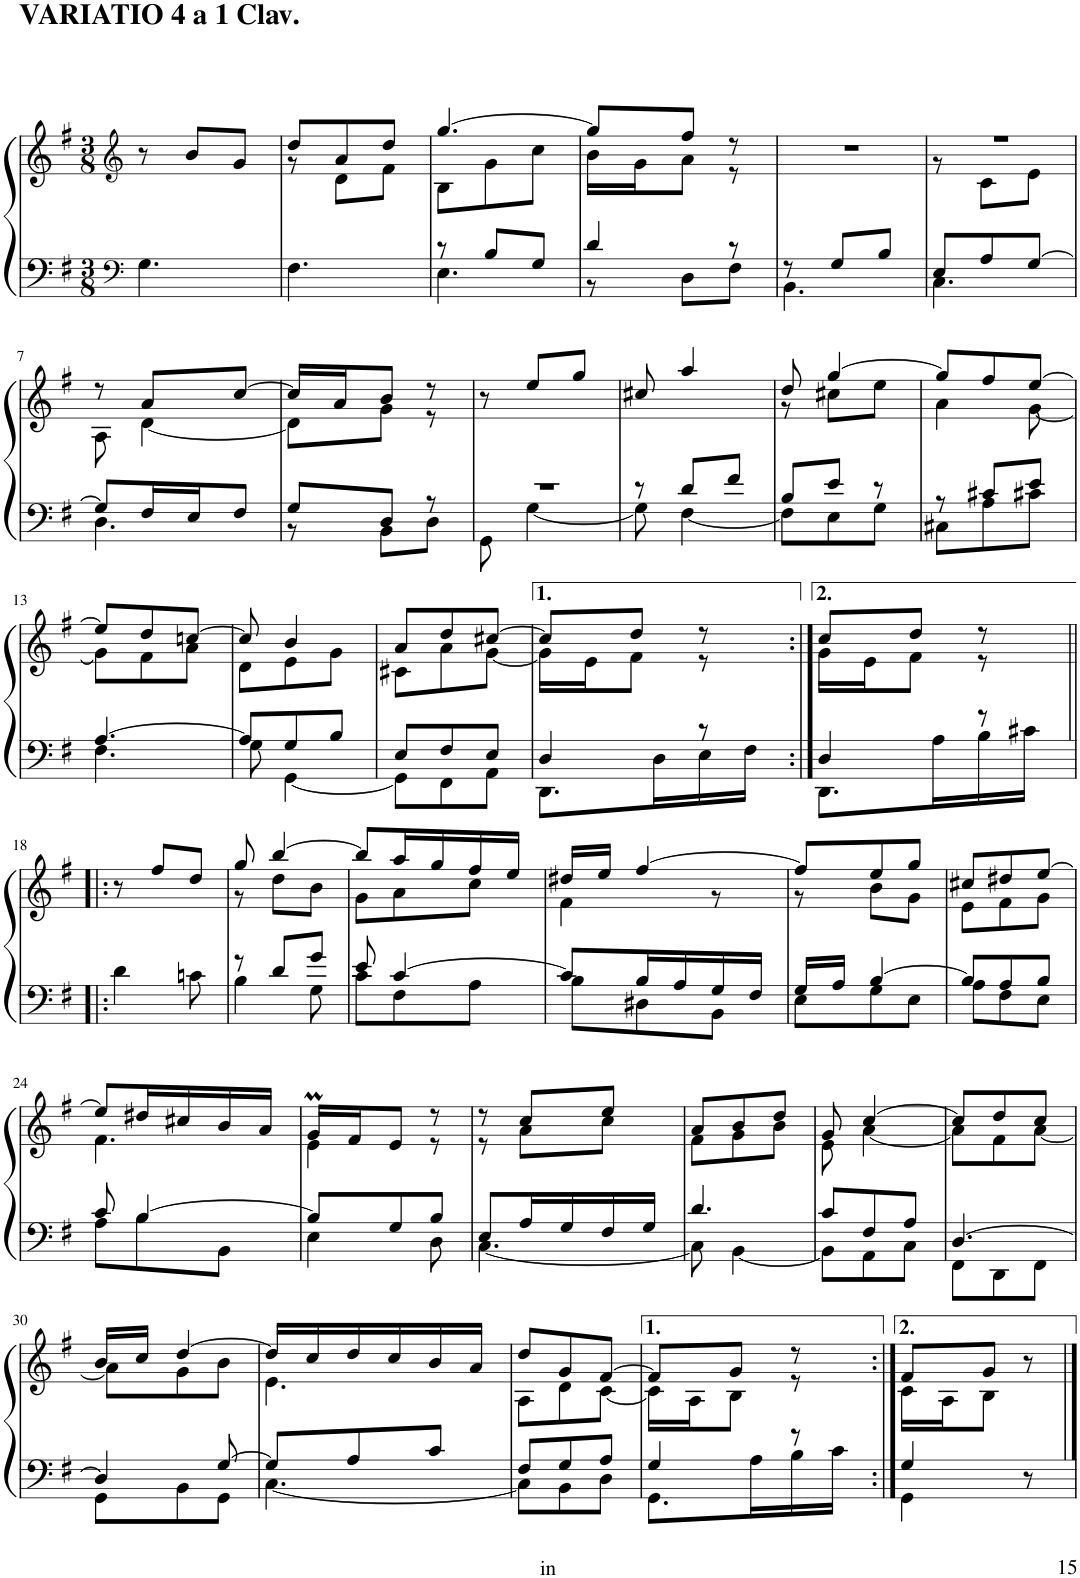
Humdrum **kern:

**kern	**kern
*part1	*part1
*staff2	*staff1
*I"Piano	*
*I'Pno	*
!!LO:PB:g=z
*clefF4	*clefG2
*k[f#]	*k[f#]
*M3/8	*M3/8
=1	=1
4.G\	8r
.	8b/L
.	8g/J
=2	=2
*	*^
4.F#\	8dd/L	8r
.	8a/	8d\L
.	8dd/J	8f#\J
=3	=3	=3
*^	*	*
8r	4.E\	[4.gg/	8B\L
8B/L	.	.	8g\
8G/J	.	.	8cc\J
=4	=4	=4	=4
4d/	8r	8gg/L]	16b\LL
.	.	.	16g\J
.	8D\L	8ff#/J	8a\J
8r	8F#\J	8r	8r
*	*	*v	*v
=5	=5	=5
8r	4.BB\	4.r
8G/L	.	.
8B/J	.	.
=6	=6	=6
*	*	*^
8E/L	4.C\	4.r	8r
8A/	.	.	8c\L
[8G/J	.	.	8e\J
!!LO:LB:g=z	!!
=7	=7	=7	=7
8G/L]	4.D\	8r	8A\
16F#/L	.	8a/L	[4d\
16E/J	.	.	.
8F#/J	.	[8cc/J	.
=8	=8	=8	=8
8G/L	8r	16cc/LL]	8d\L]
.	.	16a/J	.
8D/J	8BB\L	8b/J	8g\J
8r	8D\J	8r	8r
*	*	*v	*v
=9	=9	=9
4.r	8GG\	8r
.	[4G\	8ee/L
.	.	8gg/J
=10	=10	=10
8r	8G\]	8cc#X/
8d/L	[4F#\	4aa/
8f#/J	.	.
=11	=11	=11
*	*	*^
8B/L	8F#\L]	8dd/	8r
8e/J	8E\	[4gg/	8cc#X\L
8r	8G\J	.	8ee\J
=12	=12	=12	=12
8r	8C#X\L	8gg/L]	4a\
8c#X/L	8A\	8ff#/	.
8e/J	8c#X\J	[8ee/J	[8g\
!!LO:LB:g=z	!!
=13	=13	=13	=13
[4.A/	4.F#\	8ee/L]	8g\L]
.	.	8dd/	8f#\
.	.	[8ccn/J	8a\J
=14	=14	=14	=14
8A/L]	8G\	8cc/]	8d\L
8G/	[4GG\	4b/	8e\
8B/J	.	.	8g\J
=15	=15	=15	=15
8E/L	8GG\L]	8a/L	8c#X\L
8F#/	8FF#\	8dd/	8a\
8E/J	8AA\J	[8cc#X/J	[8g\J
=16	=16	=16	=16
4D/	8.DD\L	8cc#/L]	16g\LL]
.	.	.	16e\J
.	.	8dd/J	8f#\J
.	16D\L	.	.
8r	16E\	8r	8r
.	16F#\JJ	.	.
=17:|!	=17:|!	=17:|!	=17:|!
4D/	8.DD\L	8cc/L	16g\LL
.	.	.	16e\J
.	.	8dd/J	8f#\J
.	16A\L	.	.
8r	16B\	8r	8r
.	16c#X\JJ	.	.
*	*	*v	*v
!!LO:LB:g=z
=18!|:	=18!|:	=18!|:
4.ryy	4d\	8r
.	.	8ff#/L
.	8cn\	8dd/J
=19	=19	=19
*	*	*^
8r	4B\	8gg/	8r
8d/L	.	[4bb/	8dd\L
8g/J	8G\	.	8b\J
=20	=20	=20	=20
8e/	8c\L	8bb/L]	8g\L
[4c/	8F#\	16aa/L	8a\
.	.	16gg/	.
.	8A\J	16ff#/	8cc\J
.	.	16ee/JJ	.
=21	=21	=21	=21
8c/L]	8B\L	16dd#X/LL	4f#\
.	.	16ee/JJ	.
16B/L	8D#X\	[4ff#/	.
16A/	.	.	.
16G/	8BB\J	.	8r
16F#/JJ	.	.	.
=22	=22	=22	=22
16G/LL	8E\L	8ff#/L]	8r
16A/JJ	.	.	.
[4B/	8G\	8ee/	8b\L
.	8E\J	8gg/J	8g\J
=23	=23	=23	=23
8B/L]	8A\L	8cc#X/L	8e\L
8A/	8F#\	8dd#X/	8f#\
8B/J	8E\J	[8ee/J	8g\J
!!LO:LB:g=z	!!
=24	=24	=24	=24
8c/	8A\L	8ee/L]	4.f#\
[4B/	8B\	16dd#X/L	.
.	.	16cc#X/	.
.	8BB\J	16b/	.
.	.	16a/JJ	.
=25	=25	=25	=25
8B/L]	4E\	16gM/LL	4e\
.	.	16f#/J	.
8G/	.	8e/J	.
8B/J	8D\	8r	8r
=26	=26	=26	=26
8E/L	[4.C\	8r	8r
16A/L	.	8cc/L	8a\L
16G/	.	.	.
16F#/	.	8ee/J	8cc\J
16G/JJ	.	.	.
=27	=27	=27	=27
4.d/	8C\]	8a/L	8f#\L
.	[4BB\	8b/	8g\
.	.	8dd/J	8b\J
=28	=28	=28	=28
8c/L	8BB\L]	8g/	8e\
8F#/	8AA\	[4cc/	[4a\
8A/J	8C\J	.	.
=29	=29	=29	=29
[4.D/	8FF#\L	8cc/L]	8a\L]
.	8DD\	8dd/	8f#\
.	8FF#\J	8cc/J	[8a\J
!!LO:LB:g=z	!!
=30	=30	=30	=30
4D/]	8GG\L	16b/LL	8a\L]
.	.	16cc/JJ	.
.	8BB\	[4dd/	8g\
[8G/	8GG\J	.	8b\J
=31	=31	=31	=31
8G/L]	[4.C\	16dd/LL]	4.e\
.	.	16cc/	.
8A/	.	16dd/	.
.	.	16cc/	.
8c/J	.	16b/	.
.	.	16a/JJ	.
=32	=32	=32	=32
8F#/L	8C\L]	8dd/L	8A\L
8G/	8BB\	8g/	8d\
8A/J	8D\J	[8f#/J	[8c\J
=33	=33	=33	=33
4G/	8.GG\L	8f#/L]	16c\LL]
.	.	.	16A\J
.	.	8g/J	8B\J
.	16A\L	.	.
8r	16B\	8r	8r
.	16c\JJ	.	.
=34:|!	=34:|!	=34:|!	=34:|!
4G/	4GG\	8f#/L	16c\LL
.	.	.	16A\J
.	.	8g/J	8B\J
8r	8ryy	8r	8ryy
*v	*v	*	*
*	*v	*v
==	==
*-	*-
